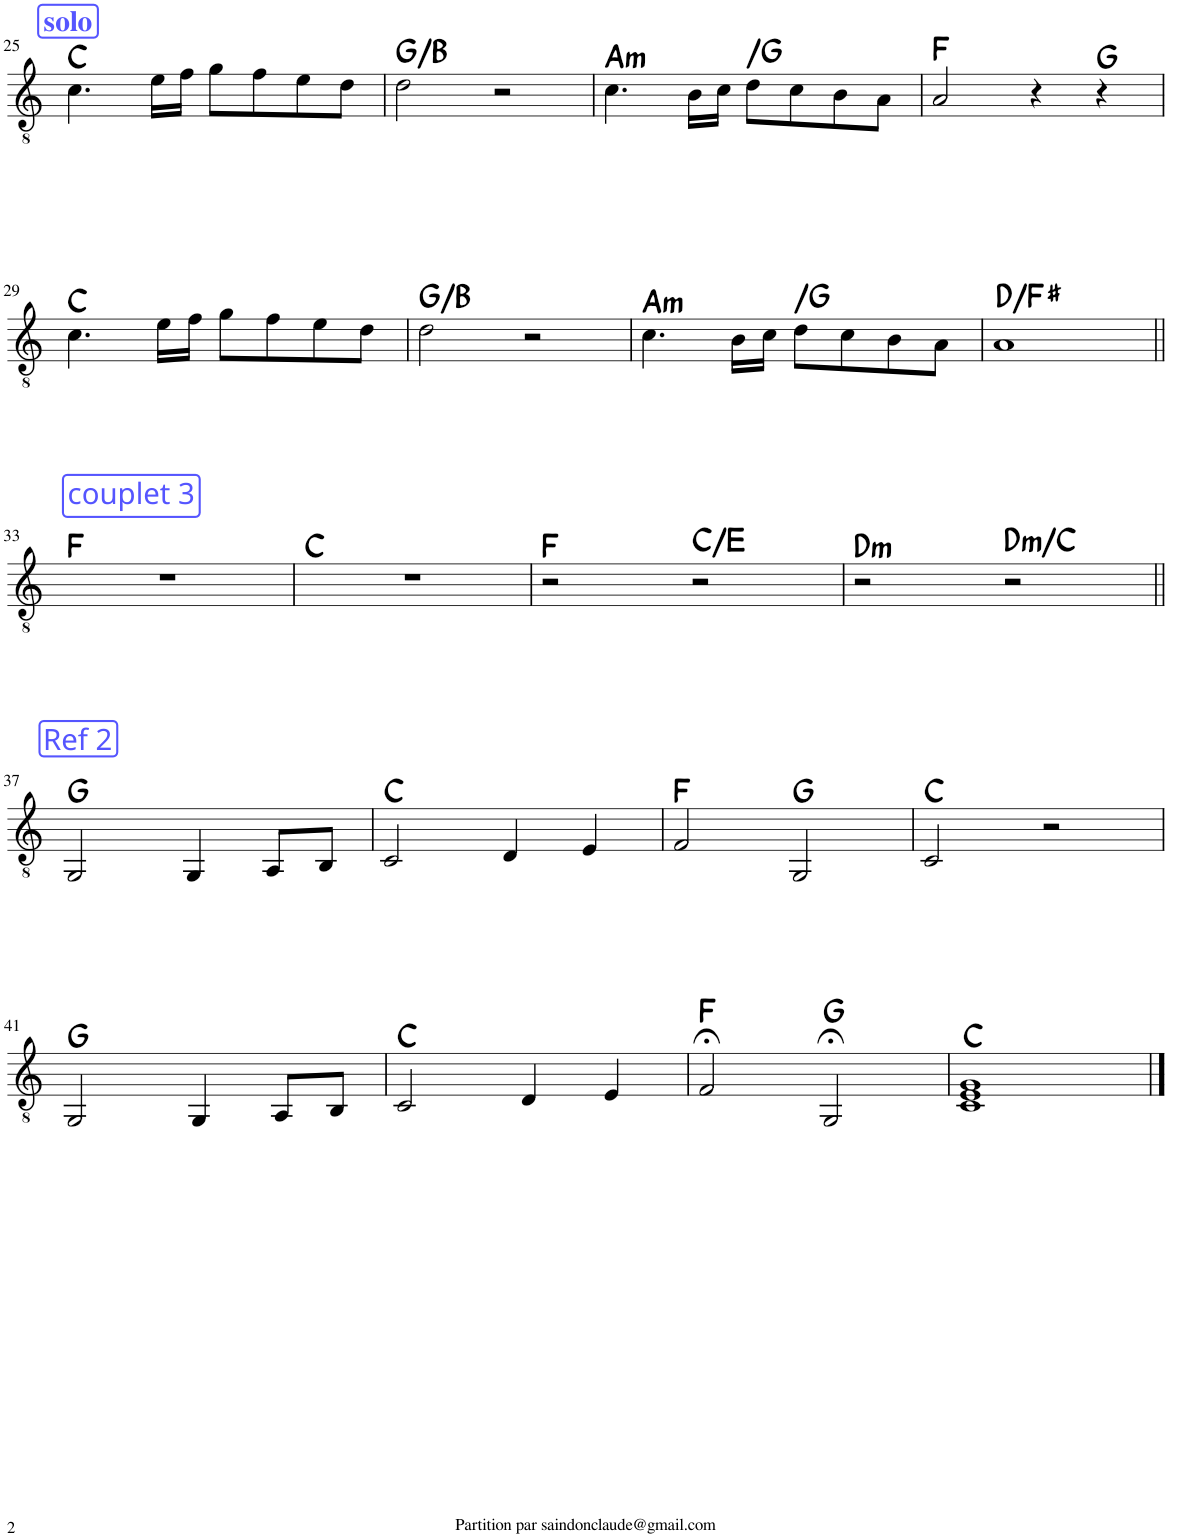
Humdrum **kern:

**kern	**harte
*part1	*part1
*staff1	*
*I"Guitare classique	*
!!LO:PB:g=z
*clefGv2	*
*k[]	*
*M4/4	*
!!LO:REH:place=s1:a:B:rj:color=#5555FF:fs=14:t=solo
=25	=25
4.c\	C:maj
16e\LL	.
16f\JJ	.
8g\L	.
8f\	.
8e\	.
8d\J	.
=26	=26
2d\	G:maj/3
2r	.
=27	=27
!	!LO:H:kt=m
4.c\	A:min
16B\LL	.
16c\JJ	.
!	!LO:H:kt=N.C.
8d\L	N
8c\	.
8B\	.
8A\J	.
=28	=28
2A/	F:maj
4r	.
4r	G:maj
!!LO:LB:g=z
=29	=29
4.c\	C:maj
16e\LL	.
16f\JJ	.
8g\L	.
8f\	.
8e\	.
8d\J	.
=30	=30
2d\	G:maj/3
2r	.
=31	=31
!	!LO:H:kt=m
4.c\	A:min
16B\LL	.
16c\JJ	.
!	!LO:H:kt=N.C.
8d\L	N
8c\	.
8B\	.
8A\J	.
=32	=32
1A	D:maj/3
!!LO:LB:g=z
!!LO:REH:place=s1:a:rj:color=#5555FF:fs=14:t=couplet 3
=33||	=33||
1r	F:maj
=34	=34
1r	C:maj
=35	=35
2r	F:maj
2r	C:maj/3
=36	=36
!	!LO:H:kt=m
2r	D:min
!	!LO:H:kt=m
2r	D:min/b7
!!LO:LB:g=z
!!LO:REH:place=s1:a:rj:color=#5555FF:fs=14:t=Ref 2
=37||	=37||
2GG/	G:maj
4GG/	.
8AA/L	.
8BB/J	.
=38	=38
2C/	C:maj
4D/	.
4E/	.
=39	=39
2F/	F:maj
2GG/	G:maj
=40	=40
2C/	C:maj
2r	.
!!LO:LB:g=z
=41	=41
2GG/	G:maj
4GG/	.
8AA/L	.
8BB/J	.
=42	=42
2C/	C:maj
4D/	.
4E/	.
=43	=43
2F;</	F:maj
2GG;</	G:maj
=44	=44
1C 1E 1G	C:maj
==	==
*-	*-
